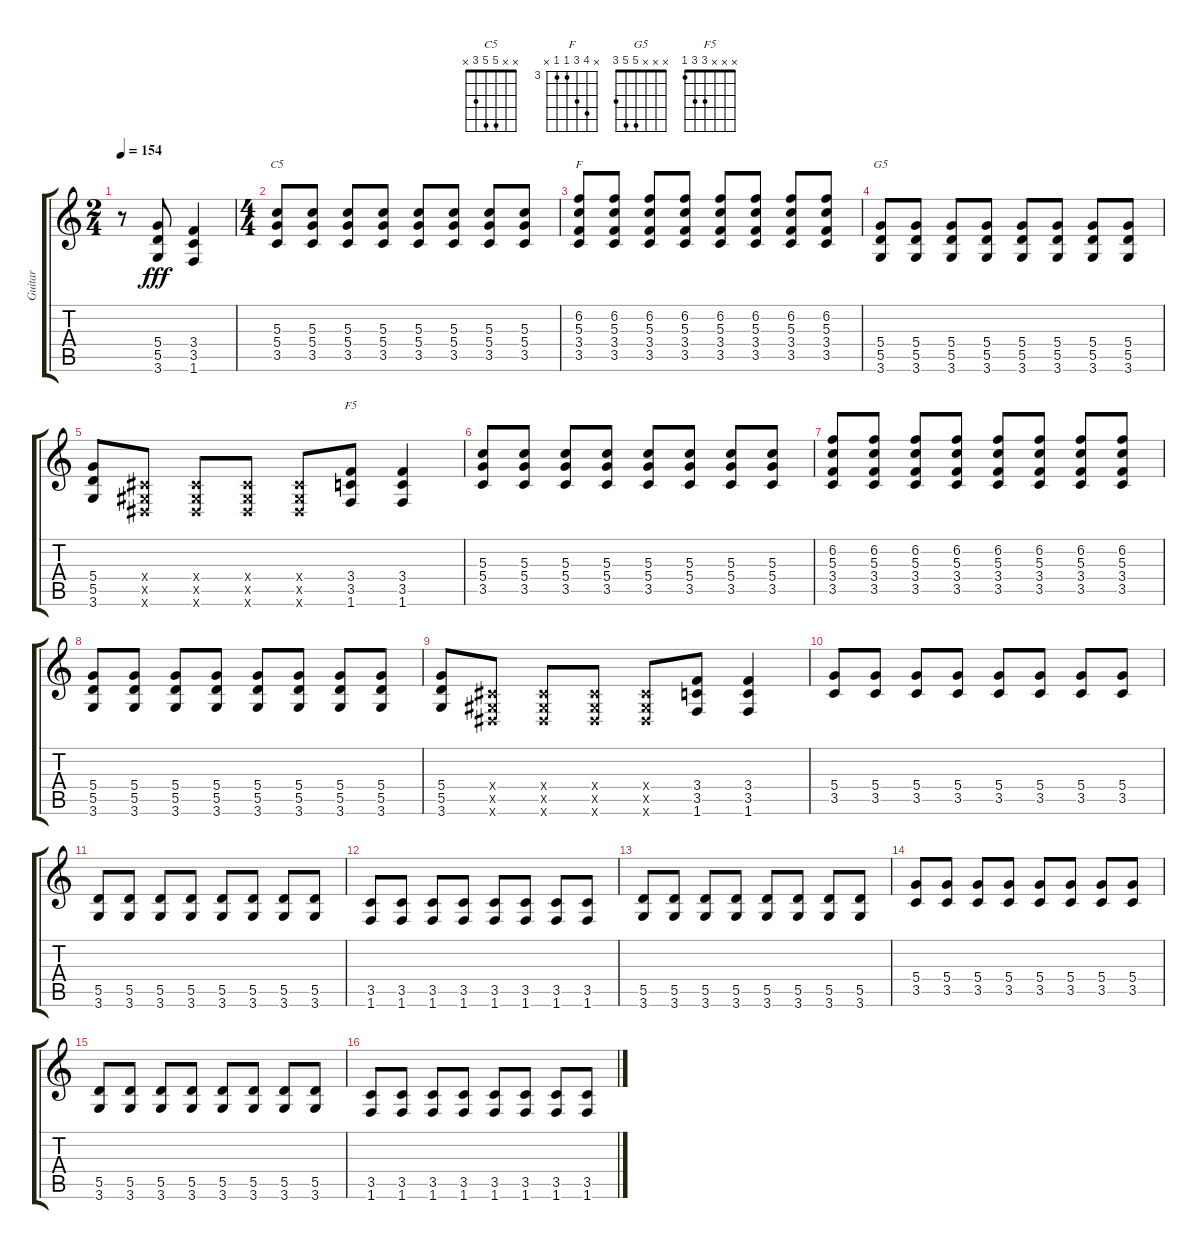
\track ("Guitar" "Guitar") {instrument overdrivenguitar}
\staff {score tabs}
\tuning (E4 B3 G3 D3 A2 E2) {hide}
\chord ("C5" x x 5 5 3 x)
\chord ("F" x 6 5 3 3 x) {firstfret 3}
\chord ("G5" x x x 5 5 3)
\chord ("F5" x x x 3 3 1)
\ts (2 4)
\tempo 154
\clef g2
\ks c
r.8{dy fff instrument overdrivenguitar} (5.4 5.5 3.6).8 (3.4 3.5 1.6).4 |
\ts (4 4)
(5.3 5.4 3.5).8{ch "C5"} (5.3 5.4 3.5).8 (5.3 5.4 3.5).8 (5.3 5.4 3.5).8 (5.3 5.4 3.5).8 (5.3 5.4 3.5).8 (5.3 5.4 3.5).8 (5.3 5.4 3.5).8 |
(6.2 5.3 3.4 3.5).8{ch "F"} (6.2 5.3 3.4 3.5).8 (6.2 5.3 3.4 3.5).8 (6.2 5.3 3.4 3.5).8 (6.2 5.3 3.4 3.5).8 (6.2 5.3 3.4 3.5).8 (6.2 5.3 3.4 3.5).8 (6.2 5.3 3.4 3.5).8 |
(5.4 5.5 3.6).8{ch "G5"} (5.4 5.5 3.6).8 (5.4 5.5 3.6).8 (5.4 5.5 3.6).8 (5.4 5.5 3.6).8 (5.4 5.5 3.6).8 (5.4 5.5 3.6).8 (5.4 5.5 3.6).8 |
(5.4 5.5 3.6).8 (-1.4{x} -1.5{x} -1.6{x}).8 (-1.4{x} -1.5{x} -1.6{x}).8 (-1.4{x} -1.5{x} -1.6{x}).8 (-1.4{x} -1.5{x} -1.6{x}).8 (3.4 3.5 1.6).8{ch "F5"} (3.4 3.5 1.6).4 |
(5.3 5.4 3.5).8 (5.3 5.4 3.5).8 (5.3 5.4 3.5).8 (5.3 5.4 3.5).8 (5.3 5.4 3.5).8 (5.3 5.4 3.5).8 (5.3 5.4 3.5).8 (5.3 5.4 3.5).8 |
(6.2 5.3 3.4 3.5).8 (6.2 5.3 3.4 3.5).8 (6.2 5.3 3.4 3.5).8 (6.2 5.3 3.4 3.5).8 (6.2 5.3 3.4 3.5).8 (6.2 5.3 3.4 3.5).8 (6.2 5.3 3.4 3.5).8 (6.2 5.3 3.4 3.5).8 |
(5.4 5.5 3.6).8 (5.4 5.5 3.6).8 (5.4 5.5 3.6).8 (5.4 5.5 3.6).8 (5.4 5.5 3.6).8 (5.4 5.5 3.6).8 (5.4 5.5 3.6).8 (5.4 5.5 3.6).8 |
(5.4 5.5 3.6).8 (-1.4{x} -1.5{x} -1.6{x}).8 (-1.4{x} -1.5{x} -1.6{x}).8 (-1.4{x} -1.5{x} -1.6{x}).8 (-1.4{x} -1.5{x} -1.6{x}).8 (3.4 3.5 1.6).8 (3.4 3.5 1.6).4 |
(5.4 3.5).8 (5.4 3.5).8 (5.4 3.5).8 (5.4 3.5).8 (5.4 3.5).8 (5.4 3.5).8 (5.4 3.5).8 (5.4 3.5).8 |
(5.5 3.6).8 (5.5 3.6).8 (5.5 3.6).8 (5.5 3.6).8 (5.5 3.6).8 (5.5 3.6).8 (5.5 3.6).8 (5.5 3.6).8 |
(3.5 1.6).8 (3.5 1.6).8 (3.5 1.6).8 (3.5 1.6).8 (3.5 1.6).8 (3.5 1.6).8 (3.5 1.6).8 (3.5 1.6).8 |
(5.5 3.6).8 (5.5 3.6).8 (5.5 3.6).8 (5.5 3.6).8 (5.5 3.6).8 (5.5 3.6).8 (5.5 3.6).8 (5.5 3.6).8 |
(5.4 3.5).8 (5.4 3.5).8 (5.4 3.5).8 (5.4 3.5).8 (5.4 3.5).8 (5.4 3.5).8 (5.4 3.5).8 (5.4 3.5).8 |
(5.5 3.6).8 (5.5 3.6).8 (5.5 3.6).8 (5.5 3.6).8 (5.5 3.6).8 (5.5 3.6).8 (5.5 3.6).8 (5.5 3.6).8 |
(3.5 1.6).8 (3.5 1.6).8 (3.5 1.6).8 (3.5 1.6).8 (3.5 1.6).8 (3.5 1.6).8 (3.5 1.6).8 (3.5 1.6).8
